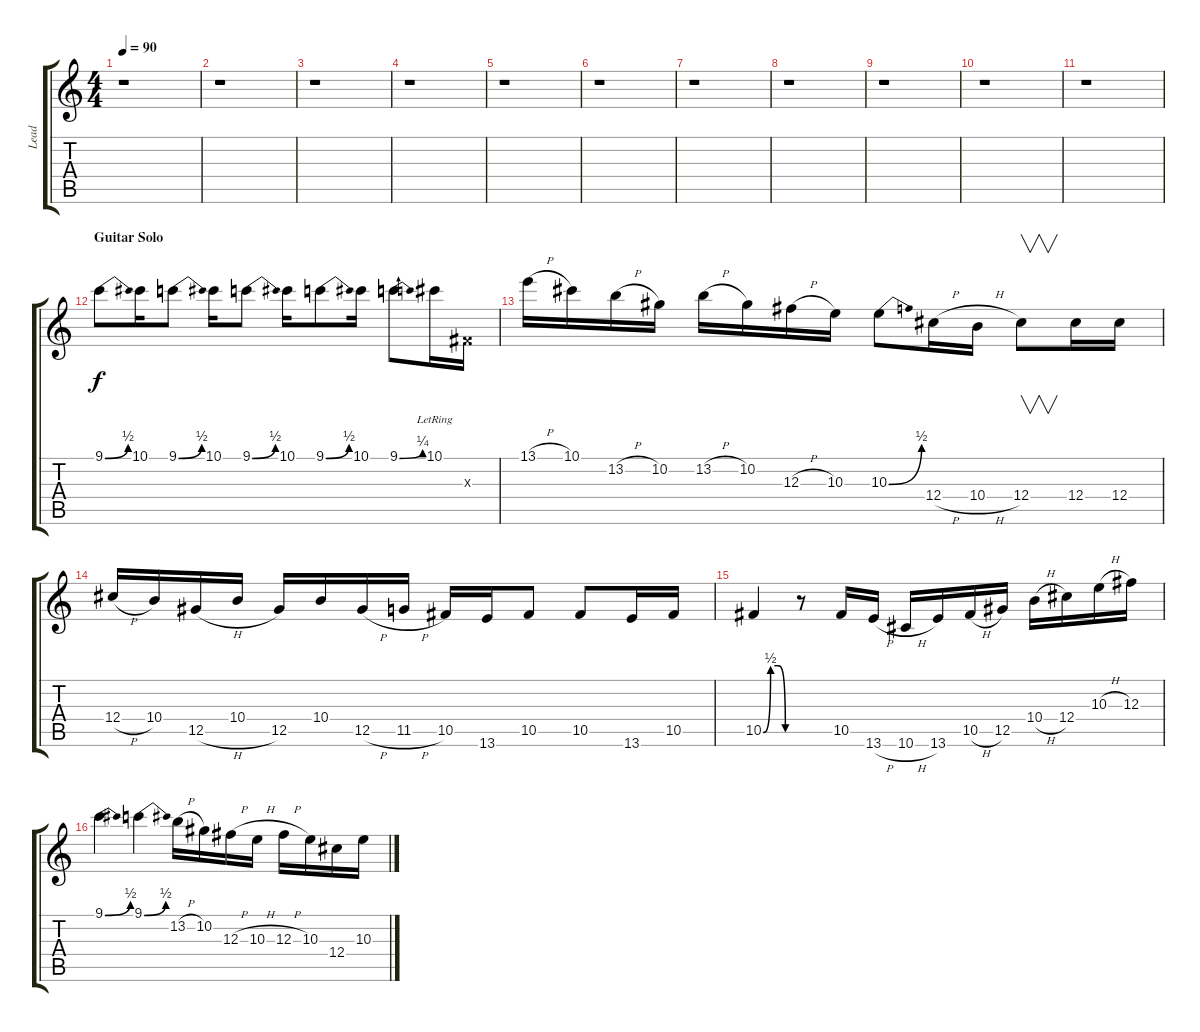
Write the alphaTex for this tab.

\track ("Lead" "Lead") {instrument distortionguitar}
\staff {score tabs}
\tuning (Eb4 Bb3 Gb3 Db3 Ab2 Eb2) {hide}
\ts (4 4)
\tempo 90
\clef g2
\ks c
r.1{dy f} |
r.1 |
r.1 |
r.1 |
r.1 |
r.1 |
r.1 |
r.1 |
r.1 |
r.1 |
r.1 |
\section ("" "Guitar Solo")
9.1{be (bend 0 0 60 2)}.8 10.1.16 9.1{be (bend 0 0 60 2)}.8 10.1.16 9.1{be (bend 0 0 60 2)}.8 10.1.16 9.1{be (bend 0 0 60 2)}.8 10.1.16 9.1{be (bend 0 0 60 1)}.8 10.1{lr}.16 0.3{x}.16 |
13.1{h}.16 10.1.16 13.2{h}.16 10.2.16 13.2{h}.16 10.2.16 12.3{h}.16 10.3.16 10.3{be (bend 0 0 60 2)}.8 12.4{h}.16 10.4{h}.16 12.4.8{v} 12.4.16 12.4.16 |
12.4{h}.16 10.4.16 12.5{h}.16 10.4.16 12.5.16 10.4.16 12.5{h}.16 11.5{h}.16 10.5.16 13.6.16 10.5.8 10.5.8 13.6.16 10.5.16 |
10.5{be (custom 0 0 15 2 30 2 45 0 60 0)}.4 r.8 10.5.16 13.6{h}.16 10.6{h}.16 13.6.16 10.5{h}.16 12.5.16 10.4{h}.16 12.4.16 10.3{h}.16 12.3.16 |
9.1{be (bend 0 0 60 2)}.4 9.1{be (bend 0 0 60 2)}.4 13.2{h}.16 10.2.16 12.3{h}.16 10.3{h}.16 12.3{h}.16 10.3.16 12.4.16 10.3.16
